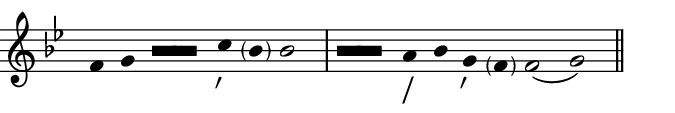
\include "norms.ly"

\score {
  \new Staff \relative g'  {
        \cadenzaOn
        \stemOff 
        \tallParens
        \key g \minor
        f4 g \longbar -1 c_\markup{ \tick } \parenthesize bes bes2 \bar "|" 
        \longbar -1 a4_\markup { \bigslash } bes g_\markup { \tick } \parenthesize f f2 (g2) \bar "||"
  }
}
